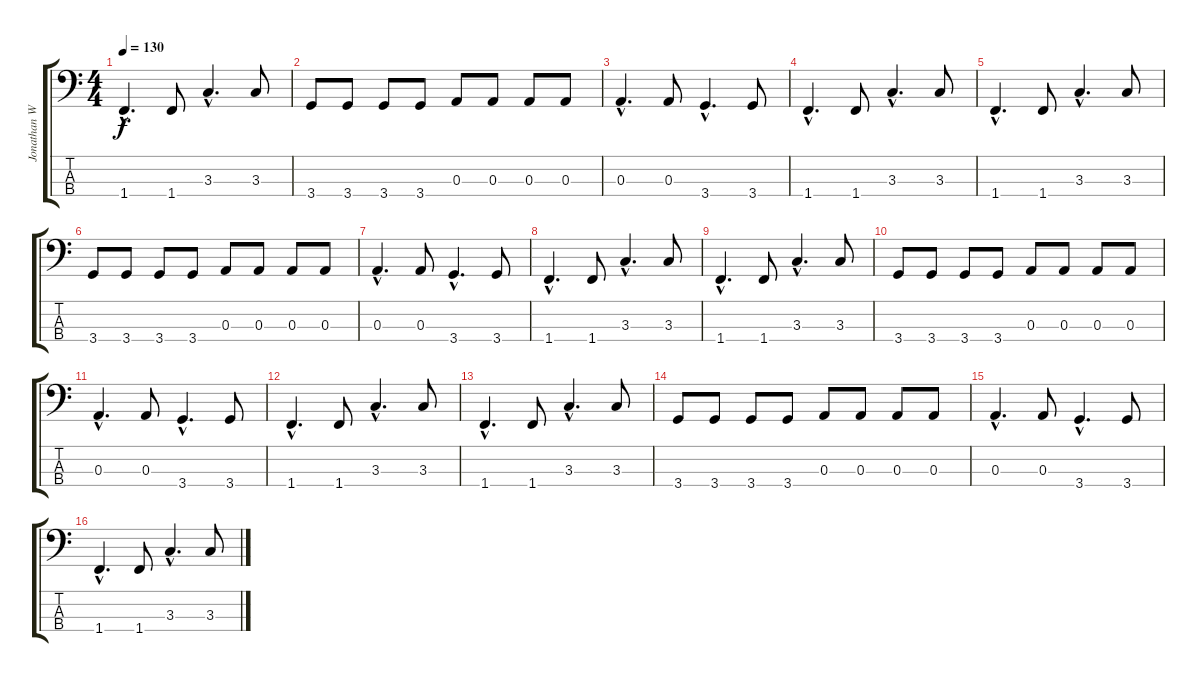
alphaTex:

\track ("Jonathan White" "Jonathan W") {instrument electricbassfinger}
\staff {score tabs}
\tuning (G2 D2 A1 E1) {hide}
\ts (4 4)
\tempo 130
\clef f4
\ks c
1.4{hac}.4{d dy f} 1.4.8 3.3{hac}.4{d} 3.3.8 |
3.4.8 3.4.8 3.4.8 3.4.8 0.3.8 0.3.8 0.3.8 0.3.8 |
0.3{hac}.4{d} 0.3.8 3.4{hac}.4{d} 3.4.8 |
1.4{hac}.4{d} 1.4.8 3.3{hac}.4{d} 3.3.8 |
1.4{hac}.4{d} 1.4.8 3.3{hac}.4{d} 3.3.8 |
3.4.8 3.4.8 3.4.8 3.4.8 0.3.8 0.3.8 0.3.8 0.3.8 |
0.3{hac}.4{d} 0.3.8 3.4{hac}.4{d} 3.4.8 |
1.4{hac}.4{d} 1.4.8 3.3{hac}.4{d} 3.3.8 |
1.4{hac}.4{d} 1.4.8 3.3{hac}.4{d} 3.3.8 |
3.4.8 3.4.8 3.4.8 3.4.8 0.3.8 0.3.8 0.3.8 0.3.8 |
0.3{hac}.4{d} 0.3.8 3.4{hac}.4{d} 3.4.8 |
1.4{hac}.4{d} 1.4.8 3.3{hac}.4{d} 3.3.8 |
1.4{hac}.4{d} 1.4.8 3.3{hac}.4{d} 3.3.8 |
3.4.8 3.4.8 3.4.8 3.4.8 0.3.8 0.3.8 0.3.8 0.3.8 |
0.3{hac}.4{d} 0.3.8 3.4{hac}.4{d} 3.4.8 |
1.4{hac}.4{d} 1.4.8 3.3{hac}.4{d} 3.3.8
